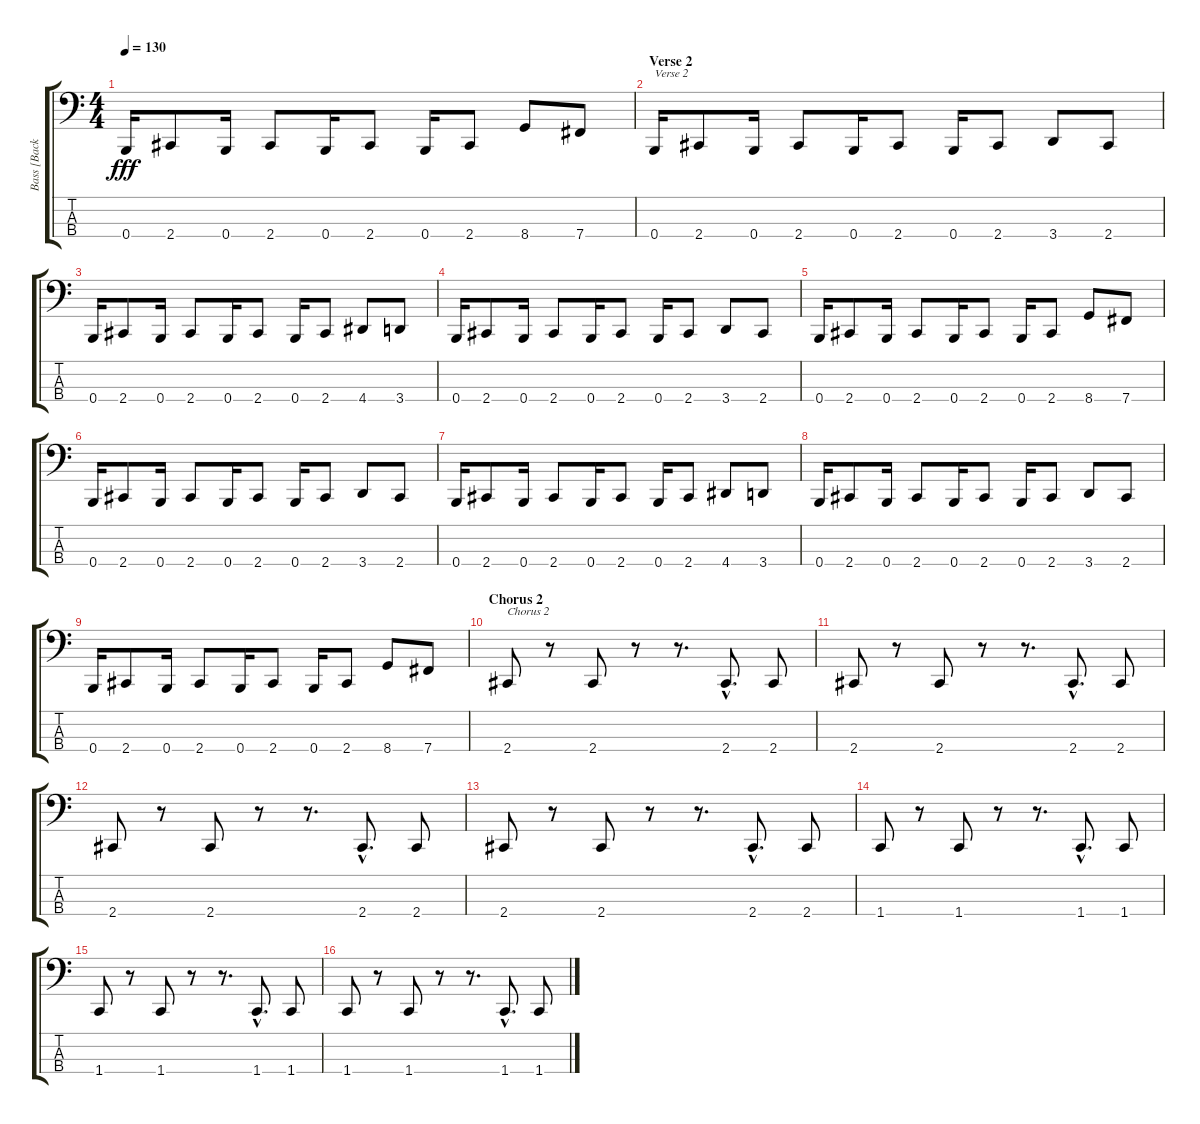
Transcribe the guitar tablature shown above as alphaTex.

\track ("Bass [Back Up]" "Bass [Back") {instrument slapbass2}
\staff {score tabs}
\tuning (D2 A1 E1 B0) {hide}
\ts (4 4)
\tempo 130
\clef f4
\ks c
0.4.16{dy fff} 2.4.8 0.4.16 2.4.8 0.4.16 2.4.8 0.4.16 2.4.8 8.4.8 7.4.8 |
\section ("" "Verse 2")
0.4.16{txt "Verse 2"} 2.4.8 0.4.16 2.4.8 0.4.16 2.4.8 0.4.16 2.4.8 3.4.8 2.4.8 |
0.4.16 2.4.8 0.4.16 2.4.8 0.4.16 2.4.8 0.4.16 2.4.8 4.4.8 3.4.8 |
0.4.16 2.4.8 0.4.16 2.4.8 0.4.16 2.4.8 0.4.16 2.4.8 3.4.8 2.4.8 |
0.4.16 2.4.8 0.4.16 2.4.8 0.4.16 2.4.8 0.4.16 2.4.8 8.4.8 7.4.8 |
0.4.16 2.4.8 0.4.16 2.4.8 0.4.16 2.4.8 0.4.16 2.4.8 3.4.8 2.4.8 |
0.4.16 2.4.8 0.4.16 2.4.8 0.4.16 2.4.8 0.4.16 2.4.8 4.4.8 3.4.8 |
0.4.16 2.4.8 0.4.16 2.4.8 0.4.16 2.4.8 0.4.16 2.4.8 3.4.8 2.4.8 |
0.4.16 2.4.8 0.4.16 2.4.8 0.4.16 2.4.8 0.4.16 2.4.8 8.4.8 7.4.8 |
\section ("" "Chorus 2")
2.4.8{txt "Chorus 2"} r.8 2.4.8 r.8 r.8{d} 2.4{hac}.8{d} 2.4.8 |
2.4.8 r.8 2.4.8 r.8 r.8{d} 2.4{hac}.8{d} 2.4.8 |
2.4.8 r.8 2.4.8 r.8 r.8{d} 2.4{hac}.8{d} 2.4.8 |
2.4.8 r.8 2.4.8 r.8 r.8{d} 2.4{hac}.8{d} 2.4.8 |
1.4.8 r.8 1.4.8 r.8 r.8{d} 1.4{hac}.8{d} 1.4.8 |
1.4.8 r.8 1.4.8 r.8 r.8{d} 1.4{hac}.8{d} 1.4.8 |
1.4.8 r.8 1.4.8 r.8 r.8{d} 1.4{hac}.8{d} 1.4.8
